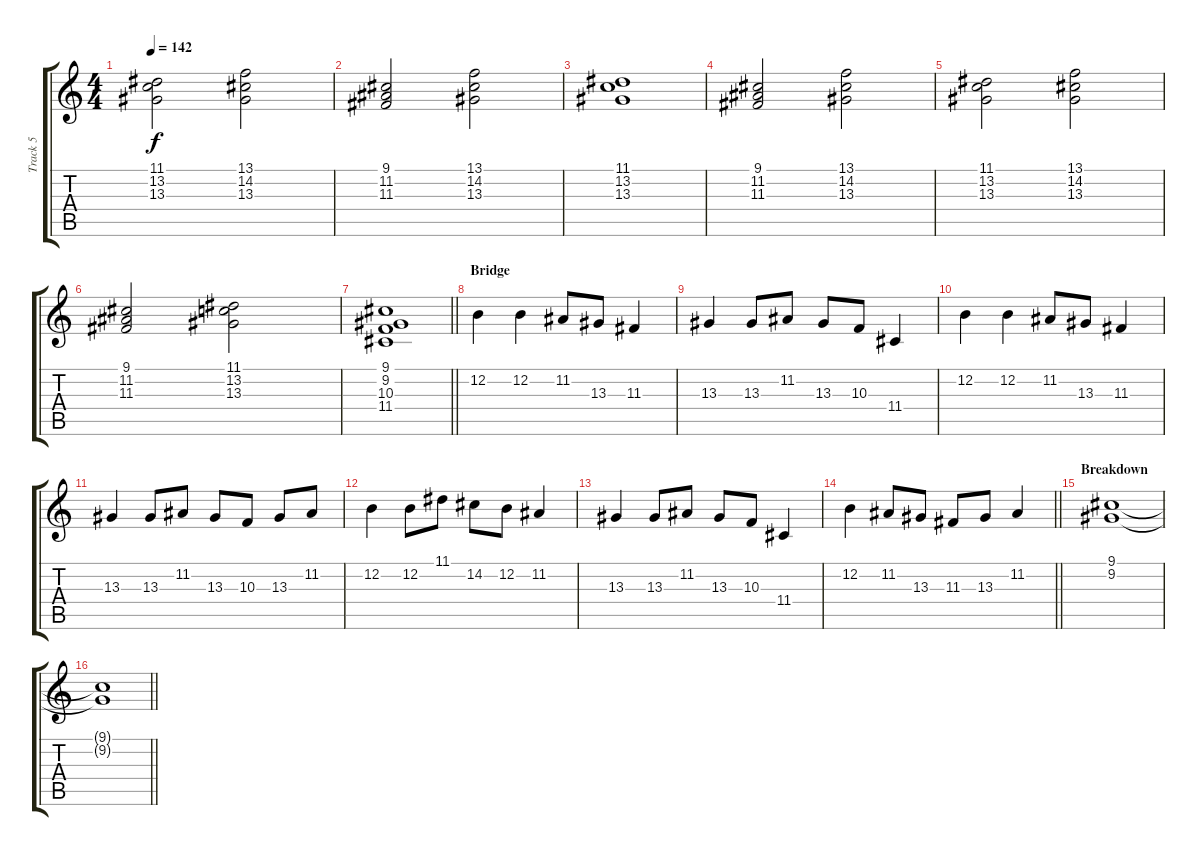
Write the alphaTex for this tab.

\track ("Track 5" "Track 5") {instrument drawbarorgan}
\staff {score tabs}
\tuning (E4 B3 G3 D3 A2 E2) {hide}
\ts (4 4)
\tempo 142
\clef g2
\ks c
(11.1 13.2 13.3).2{dy f} (13.1 14.2 13.3).2 |
(9.1 11.2 11.3).2 (13.1 14.2 13.3).2 |
(11.1 13.2 13.3).1 |
(9.1 11.2 11.3).2 (13.1 14.2 13.3).2 |
(11.1 13.2 13.3).2 (13.1 14.2 13.3).2 |
(9.1 11.2 11.3).2 (11.1 13.2 13.3).2 |
\barLineRight lightlight
(9.1 9.2 10.3 11.4).1 |
\section ("" "Bridge")
12.2.4 12.2.4 11.2.8 13.3.8 11.3.4 |
13.3.4 13.3.8 11.2.8 13.3.8 10.3.8 11.4.4 |
12.2.4 12.2.4 11.2.8 13.3.8 11.3.4 |
13.3.4 13.3.8 11.2.8 13.3.8 10.3.8 13.3.8 11.2.8 |
12.2.4 12.2.8 11.1.8 14.2.8 12.2.8 11.2.4 |
13.3.4 13.3.8 11.2.8 13.3.8 10.3.8 11.4.4 |
\barLineRight lightlight
12.2.4 11.2.8 13.3.8 11.3.8 13.3.8 11.2.4 |
\section ("" "Breakdown")
(9.1 9.2).1 |
\barLineRight lightlight
(9.1{t} 9.2{t}).1
